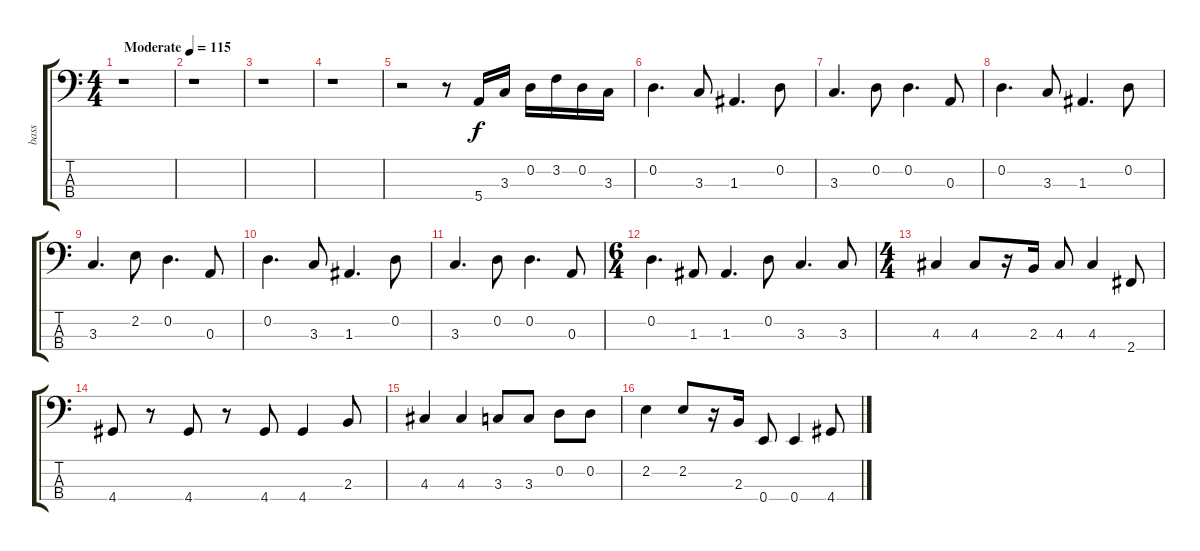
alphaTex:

\track ("bass" "bass") {instrument fretlessbass}
\staff {score tabs}
\tuning (G2 D2 A1 E1) {hide}
\ts (4 4)
\tempo (115 "Moderate")
\clef f4
\ks c
r.1{dy f instrument fretlessbass} |
r.1 |
r.1 |
r.1 |
r.2 r.8 5.4.16 3.3.16 0.2.16 3.2.16 0.2.16 3.3.16 |
0.2.4{d} 3.3.8 1.3.4{d} 0.2.8 |
3.3.4{d} 0.2.8 0.2.4{d} 0.3.8 |
0.2.4{d} 3.3.8 1.3.4{d} 0.2.8 |
3.3.4{d} 2.2.8 0.2.4{d} 0.3.8 |
0.2.4{d} 3.3.8 1.3.4{d} 0.2.8 |
3.3.4{d} 0.2.8 0.2.4{d} 0.3.8 |
\ts (6 4)
0.2.4{d} 1.3.8 1.3.4{d} 0.2.8 3.3.4{d} 3.3.8 |
\ts (4 4)
4.3.4 4.3.8 r.16 2.3.16 4.3.8 4.3.4 2.4.8 |
4.4.8 r.8 4.4.8 r.8 4.4.8 4.4.4 2.3.8 |
4.3.4 4.3.4 3.3.8 3.3.8 0.2.8 0.2.8 |
2.2.4 2.2.8 r.16 2.3.16 0.4.8 0.4.4 4.4.8
